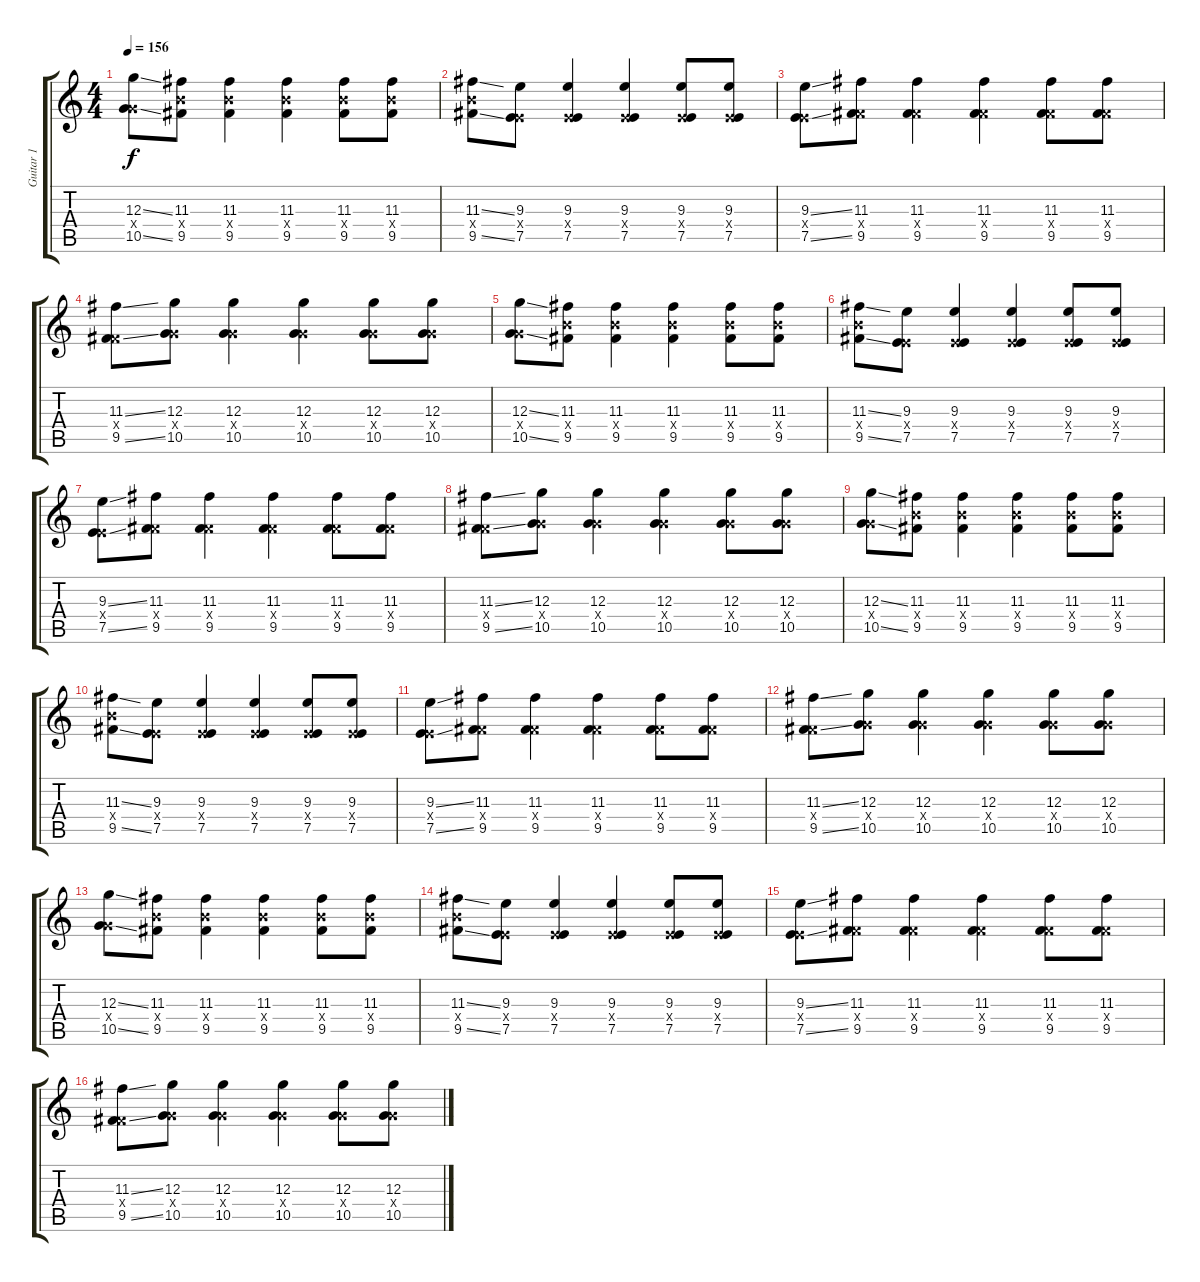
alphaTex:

\track ("Guitar 1" "Guitar 1") {instrument overdrivenguitar}
\staff {score tabs}
\tuning (E4 B3 G3 D3 A2 D2) {hide}
\ts (4 4)
\tempo 156
\clef g2
\ks c
(12.3{ss} 5.4{x} 10.5{ss}).8{dy f} (11.3 9.4{x} 9.5).8 (11.3 9.4{x} 9.5).4 (11.3 9.4{x} 9.5).4 (11.3 9.4{x} 9.5).8 (11.3 9.4{x} 9.5).8 |
(11.3{ss} 9.4{x} 9.5{ss}).8 (9.3 2.4{x} 7.5).8 (9.3 2.4{x} 7.5).4 (9.3 2.4{x} 7.5).4 (9.3 2.4{x} 7.5).8 (9.3 2.4{x} 7.5).8 |
(9.3{ss} 2.4{x} 7.5{ss}).8 (11.3 4.4{x} 9.5).8 (11.3 4.4{x} 9.5).4 (11.3 4.4{x} 9.5).4 (11.3 4.4{x} 9.5).8 (11.3 4.4{x} 9.5).8 |
(11.3{ss} 4.4{x} 9.5{ss}).8 (12.3 5.4{x} 10.5).8 (12.3 5.4{x} 10.5).4 (12.3 5.4{x} 10.5).4 (12.3 5.4{x} 10.5).8 (12.3 5.4{x} 10.5).8 |
(12.3{ss} 5.4{x} 10.5{ss}).8 (11.3 9.4{x} 9.5).8 (11.3 9.4{x} 9.5).4 (11.3 9.4{x} 9.5).4 (11.3 9.4{x} 9.5).8 (11.3 9.4{x} 9.5).8 |
(11.3{ss} 9.4{x} 9.5{ss}).8{volume 6} (9.3 2.4{x} 7.5).8 (9.3 2.4{x} 7.5).4 (9.3 2.4{x} 7.5).4 (9.3 2.4{x} 7.5).8 (9.3 2.4{x} 7.5).8 |
(9.3{ss} 2.4{x} 7.5{ss}).8 (11.3 4.4{x} 9.5).8 (11.3 4.4{x} 9.5).4 (11.3 4.4{x} 9.5).4 (11.3 4.4{x} 9.5).8 (11.3 4.4{x} 9.5).8 |
(11.3{ss} 4.4{x} 9.5{ss}).8 (12.3 5.4{x} 10.5).8 (12.3 5.4{x} 10.5).4 (12.3 5.4{x} 10.5).4 (12.3 5.4{x} 10.5).8 (12.3 5.4{x} 10.5).8 |
(12.3{ss} 5.4{x} 10.5{ss}).8 (11.3 9.4{x} 9.5).8 (11.3 9.4{x} 9.5).4 (11.3 9.4{x} 9.5).4 (11.3 9.4{x} 9.5).8 (11.3 9.4{x} 9.5).8 |
(11.3{ss} 9.4{x} 9.5{ss}).8 (9.3 2.4{x} 7.5).8 (9.3 2.4{x} 7.5).4 (9.3 2.4{x} 7.5).4 (9.3 2.4{x} 7.5).8 (9.3 2.4{x} 7.5).8 |
(9.3{ss} 2.4{x} 7.5{ss}).8 (11.3 4.4{x} 9.5).8 (11.3 4.4{x} 9.5).4 (11.3 4.4{x} 9.5).4 (11.3 4.4{x} 9.5).8 (11.3 4.4{x} 9.5).8 |
(11.3{ss} 4.4{x} 9.5{ss}).8 (12.3 5.4{x} 10.5).8 (12.3 5.4{x} 10.5).4 (12.3 5.4{x} 10.5).4 (12.3 5.4{x} 10.5).8 (12.3 5.4{x} 10.5).8 |
(12.3{ss} 5.4{x} 10.5{ss}).8 (11.3 9.4{x} 9.5).8 (11.3 9.4{x} 9.5).4 (11.3 9.4{x} 9.5).4 (11.3 9.4{x} 9.5).8 (11.3 9.4{x} 9.5).8 |
(11.3{ss} 9.4{x} 9.5{ss}).8 (9.3 2.4{x} 7.5).8 (9.3 2.4{x} 7.5).4 (9.3 2.4{x} 7.5).4 (9.3 2.4{x} 7.5).8 (9.3 2.4{x} 7.5).8 |
(9.3{ss} 2.4{x} 7.5{ss}).8 (11.3 4.4{x} 9.5).8 (11.3 4.4{x} 9.5).4 (11.3 4.4{x} 9.5).4 (11.3 4.4{x} 9.5).8 (11.3 4.4{x} 9.5).8 |
(11.3{ss} 4.4{x} 9.5{ss}).8{volume 2} (12.3 5.4{x} 10.5).8 (12.3 5.4{x} 10.5).4 (12.3 5.4{x} 10.5).4 (12.3 5.4{x} 10.5).8 (12.3 5.4{x} 10.5).8
